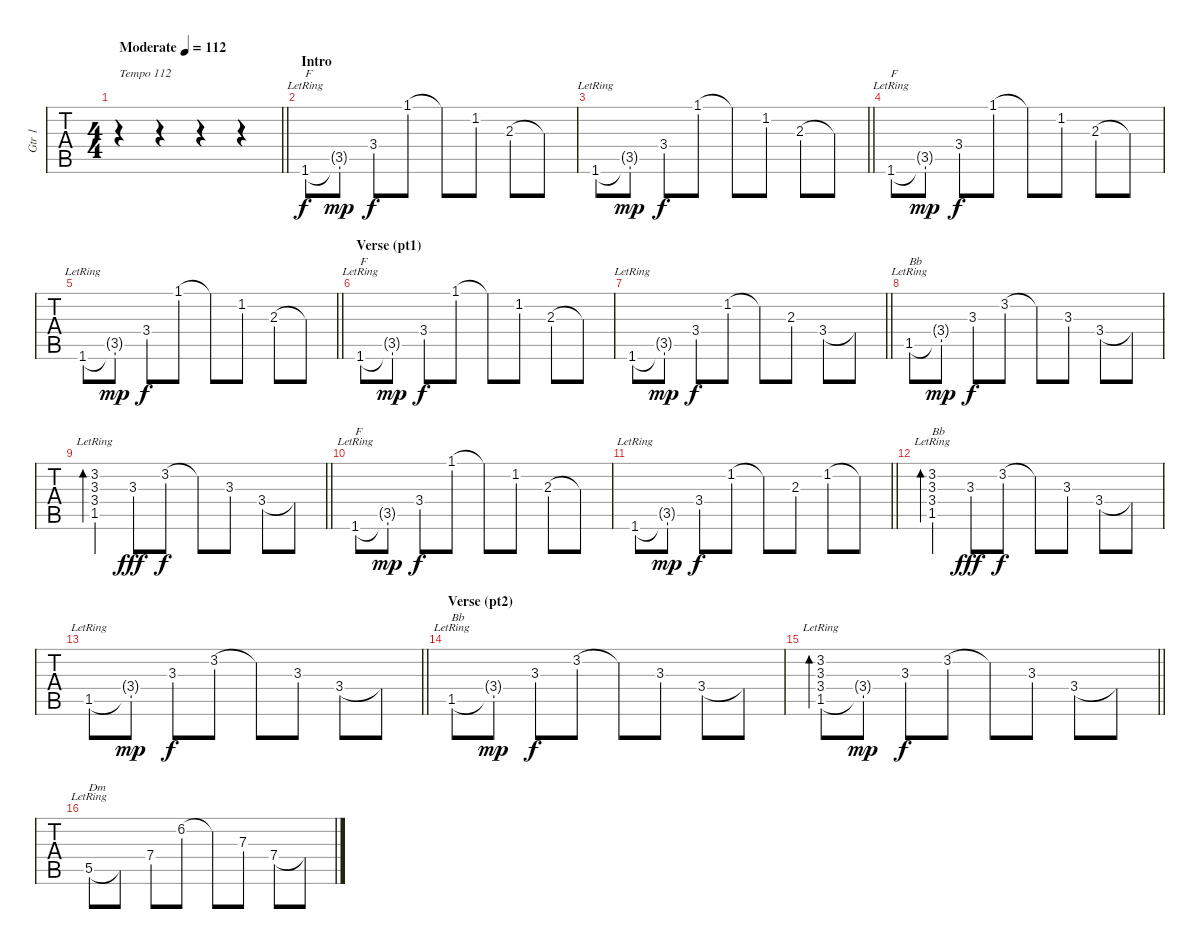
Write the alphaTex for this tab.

\track ("Gtr 1" "Gtr 1") {instrument electricguitarclean}
\staff {tabs}
\tuning (E4 B3 G3 D3 A2 E2) {hide}
\ts (4 4)
\tempo (112 "Moderate")
\clef g2
\barLineRight lightlight
\ks c
r.4{txt "Tempo 112" dy f instrument electricguitarclean} r.4 r.4 r.4 |
\section ("" "Intro")
1.6{lr}.8{txt "F"} (3.5{g} 1.6{t}).8{dy mp} 3.4.8{dy f} 1.1.8 1.1{t}.8 1.2.8 2.3.8 2.3{t}.8 |
\barLineRight lightlight
1.6{lr}.8 (3.5{g} 1.6{t}).8{dy mp} 3.4.8{dy f} 1.1.8 1.1{t}.8 1.2.8 2.3.8 2.3{t}.8 |
1.6{lr}.8{txt "F"} (3.5{g} 1.6{t}).8{dy mp} 3.4.8{dy f} 1.1.8 1.1{t}.8 1.2.8 2.3.8 2.3{t}.8 |
\barLineRight lightlight
1.6{lr}.8 (3.5{g} 1.6{t}).8{dy mp} 3.4.8{dy f} 1.1.8 1.1{t}.8 1.2.8 2.3.8 2.3{t}.8 |
\section ("" "Verse (pt1)")
1.6{lr}.8{txt "F"} (3.5{g} 1.6{t}).8{dy mp} 3.4.8{dy f} 1.1.8 1.1{t}.8 1.2.8 2.3.8 2.3{t}.8 |
\barLineRight lightlight
1.6{lr}.8 (3.5{g} 1.6{t}).8{dy mp} 3.4.8{dy f} 1.2.8 1.2{t}.8 2.3.8 3.4.8 3.4{t}.8 |
1.5{lr}.8{txt "Bb"} (3.4{g} 1.5{t}).8{dy mp} 3.3.8{dy f} 3.2.8 3.2{t}.8 3.3.8 3.4.8 3.4{t}.8 |
\barLineRight lightlight
(3.2{lr} 3.3{lr} 3.4{lr} 1.5{lr}).4{bd 240} 3.3.8{dy fff} 3.2.8{dy f} 3.2{t}.8 3.3.8 3.4.8 3.4{t}.8 |
1.6{lr}.8{txt "F"} (3.5{g} 1.6{t}).8{dy mp} 3.4.8{dy f} 1.1.8 1.1{t}.8 1.2.8 2.3.8 2.3{t}.8 |
\barLineRight lightlight
1.6{lr}.8 (3.5{g} 1.6{t}).8{dy mp} 3.4.8{dy f} 1.2.8 1.2{t}.8 2.3.8 1.2.8 1.2{t}.8 |
(3.2{lr} 3.3{lr} 3.4{lr} 1.5{lr}).4{bd 240 txt "Bb"} 3.3.8{dy fff} 3.2.8{dy f} 3.2{t}.8 3.3.8 3.4.8 3.4{t}.8 |
\barLineRight lightlight
1.5{lr}.8 (3.4{g} 1.5{t}).8{dy mp} 3.3.8{dy f} 3.2.8 3.2{t}.8 3.3.8 3.4.8 3.4{t}.8 |
\section ("" "Verse (pt2)")
1.5{lr}.8{txt "Bb"} (3.4{g} 1.5{t}).8{dy mp} 3.3.8{dy f} 3.2.8 3.2{t}.8 3.3.8 3.4.8 3.4{t}.8 |
\barLineRight lightlight
(3.2{lr} 3.3{lr} 3.4{lr} 1.5{lr}).8{bd 240} (3.4{g} 1.5{t}).8{dy mp} 3.3.8{dy f} 3.2.8 3.2{t}.8 3.3.8 3.4.8 3.4{t}.8 |
5.5{lr}.8{txt "Dm"} 5.5{t}.8 7.4.8 6.2.8 6.2{t}.8 7.3.8 7.4.8 7.4{t}.8
